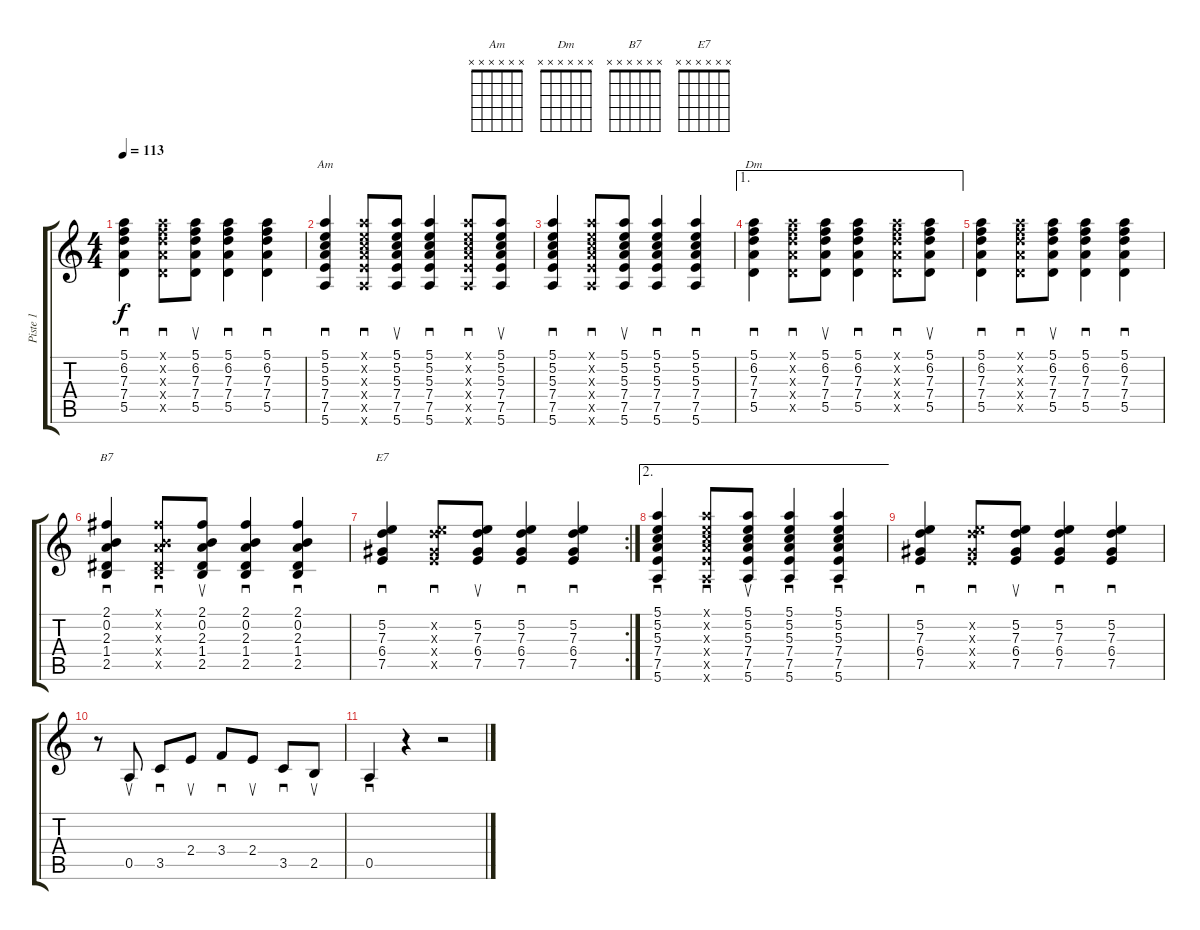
\track ("Piste 1" "Piste 1") {instrument acousticguitarsteel}
\staff {score tabs}
\tuning (E4 B3 G3 D3 A2 E2) {hide}
\chord ("Am" x x x x x x)
\chord ("Dm" x x x x x x)
\chord ("B7" x x x x x x)
\chord ("E7" x x x x x x)
\ts (4 4)
\tempo 113
\clef g2
\ks c
(5.1 6.2 7.3 7.4 5.5).4{sd dy f} (5.1{x} 6.2{x} 7.3{x} 7.4{x} 5.5{x}).8{sd} (5.1 6.2 7.3 7.4 5.5).8{su} (5.1 6.2 7.3 7.4 5.5).4{sd} (5.1 6.2 7.3 7.4 5.5).4{sd} |
(5.1 5.2 5.3 7.4 7.5 5.6).4{sd ch "Am"} (5.1{x} 5.2{x} 5.3{x} 7.4{x} 7.5{x} 5.6{x}).8{sd} (5.1 5.2 5.3 7.4 7.5 5.6).8{su} (5.1 5.2 5.3 7.4 7.5 5.6).4{sd} (5.1{x} 5.2{x} 5.3{x} 7.4{x} 7.5{x} 5.6{x}).8{sd} (5.1 5.2 5.3 7.4 7.5 5.6).8{su} |
(5.1 5.2 5.3 7.4 7.5 5.6).4{sd} (5.1{x} 5.2{x} 5.3{x} 7.4{x} 7.5{x} 5.6{x}).8{sd} (5.1 5.2 5.3 7.4 7.5 5.6).8{su} (5.1 5.2 5.3 7.4 7.5 5.6).4{sd} (5.1 5.2 5.3 7.4 7.5 5.6).4{sd} |
\ae 1
(5.1 6.2 7.3 7.4 5.5).4{sd ch "Dm"} (5.1{x} 6.2{x} 7.3{x} 7.4{x} 5.5{x}).8{sd} (5.1 6.2 7.3 7.4 5.5).8{su} (5.1 6.2 7.3 7.4 5.5).4{sd} (5.1{x} 6.2{x} 7.3{x} 7.4{x} 5.5{x}).8{sd} (5.1 6.2 7.3 7.4 5.5).8{su} |
(5.1 6.2 7.3 7.4 5.5).4{sd} (5.1{x} 6.2{x} 7.3{x} 7.4{x} 5.5{x}).8{sd} (5.1 6.2 7.3 7.4 5.5).8{su} (5.1 6.2 7.3 7.4 5.5).4{sd} (5.1 6.2 7.3 7.4 5.5).4{sd} |
(2.1 0.2 2.3 1.4 2.5).4{sd ch "B7"} (2.1{x} 0.2{x} 2.3{x} 1.4{x} 2.5{x}).8{sd} (2.1 0.2 2.3 1.4 2.5).8{su} (2.1 0.2 2.3 1.4 2.5).4{sd} (2.1 0.2 2.3 1.4 2.5).4{sd} |
\rc 2
(5.2 7.3 6.4 7.5).4{sd ch "E7"} (5.2{x} 7.3{x} 6.4{x} 7.5{x}).8{sd} (5.2 7.3 6.4 7.5).8{su} (5.2 7.3 6.4 7.5).4{sd} (5.2 7.3 6.4 7.5).4{sd} |
\ae 2
(5.1 5.2 5.3 7.4 7.5 5.6).4{sd} (5.1{x} 5.2{x} 5.3{x} 7.4{x} 7.5{x} 5.6{x}).8{sd} (5.1 5.2 5.3 7.4 7.5 5.6).8{su} (5.1 5.2 5.3 7.4 7.5 5.6).4{sd} (5.1 5.2 5.3 7.4 7.5 5.6).4{sd} |
(5.2 7.3 6.4 7.5).4{sd} (5.2{x} 7.3{x} 6.4{x} 7.5{x}).8{sd} (5.2 7.3 6.4 7.5).8{su} (5.2 7.3 6.4 7.5).4{sd} (5.2 7.3 6.4 7.5).4{sd} |
r.8 0.5.8{su} 3.5.8{sd} 2.4.8{su} 3.4.8{sd} 2.4.8{su} 3.5.8{sd} 2.5.8{su} |
0.5.4{sd} r.4 r.2
